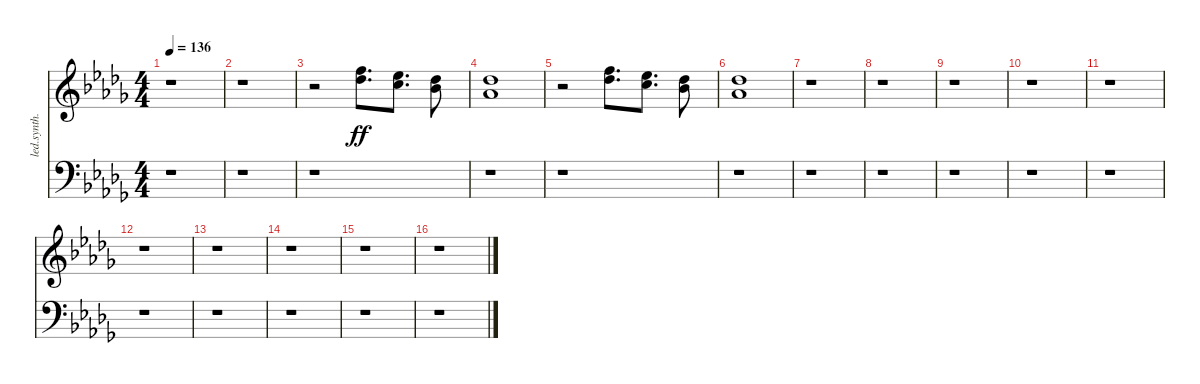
\bracketExtendMode nobrackets
\track ("Chorus 2" "led.synth.") {instrument lead2sawtooth}
\staff {score}
\tuning (E4 B3 G3 D3 A2 E2)
\ts (4 4)
\tempo 136
\clef g2
\ks db
r.1{dy ff beam Down} |
r.1{beam Down} |
r.2{beam Down} (18.3{acc b} 18.2{acc forcenatural}).8{d beam Down} (13.2{acc forcenatural} 11.1{acc b}).8{d beam Down} (11.2{acc b} 9.1{acc b}).8{beam Down} |
(9.2{acc b} 9.1{acc b}).1{beam Down} |
r.2{beam Down} (18.3{acc b} 18.2{acc forcenatural}).8{d beam Down} (13.2{acc forcenatural} 11.1{acc b}).8{d beam Down} (11.2{acc b} 9.1{acc b}).8{beam Down} |
(9.2{acc b} 9.1{acc b}).1{beam Down} |
r.1{beam Down} |
r.1{beam Down} |
r.1{beam Down} |
r.1{beam Down} |
r.1{beam Down} |
r.1{beam Down} |
r.1{beam Down} |
r.1{beam Down} |
r.1{beam Down} |
r.1{beam Down}
\staff {score}
\tuning (G2 D2 A1 E1)
\clef f4
\ottava regular
\simile none
\ks db
r.1{dy mf beam Down} |
r.1{beam Down} |
r.1{beam Down} |
r.1{beam Down} |
r.1{beam Down} |
r.1{beam Down} |
r.1{beam Down} |
r.1{beam Down} |
r.1{beam Down} |
r.1{beam Down} |
r.1{beam Down} |
r.1{beam Down} |
r.1{beam Down} |
r.1{beam Down} |
r.1{beam Down} |
r.1{beam Down}
